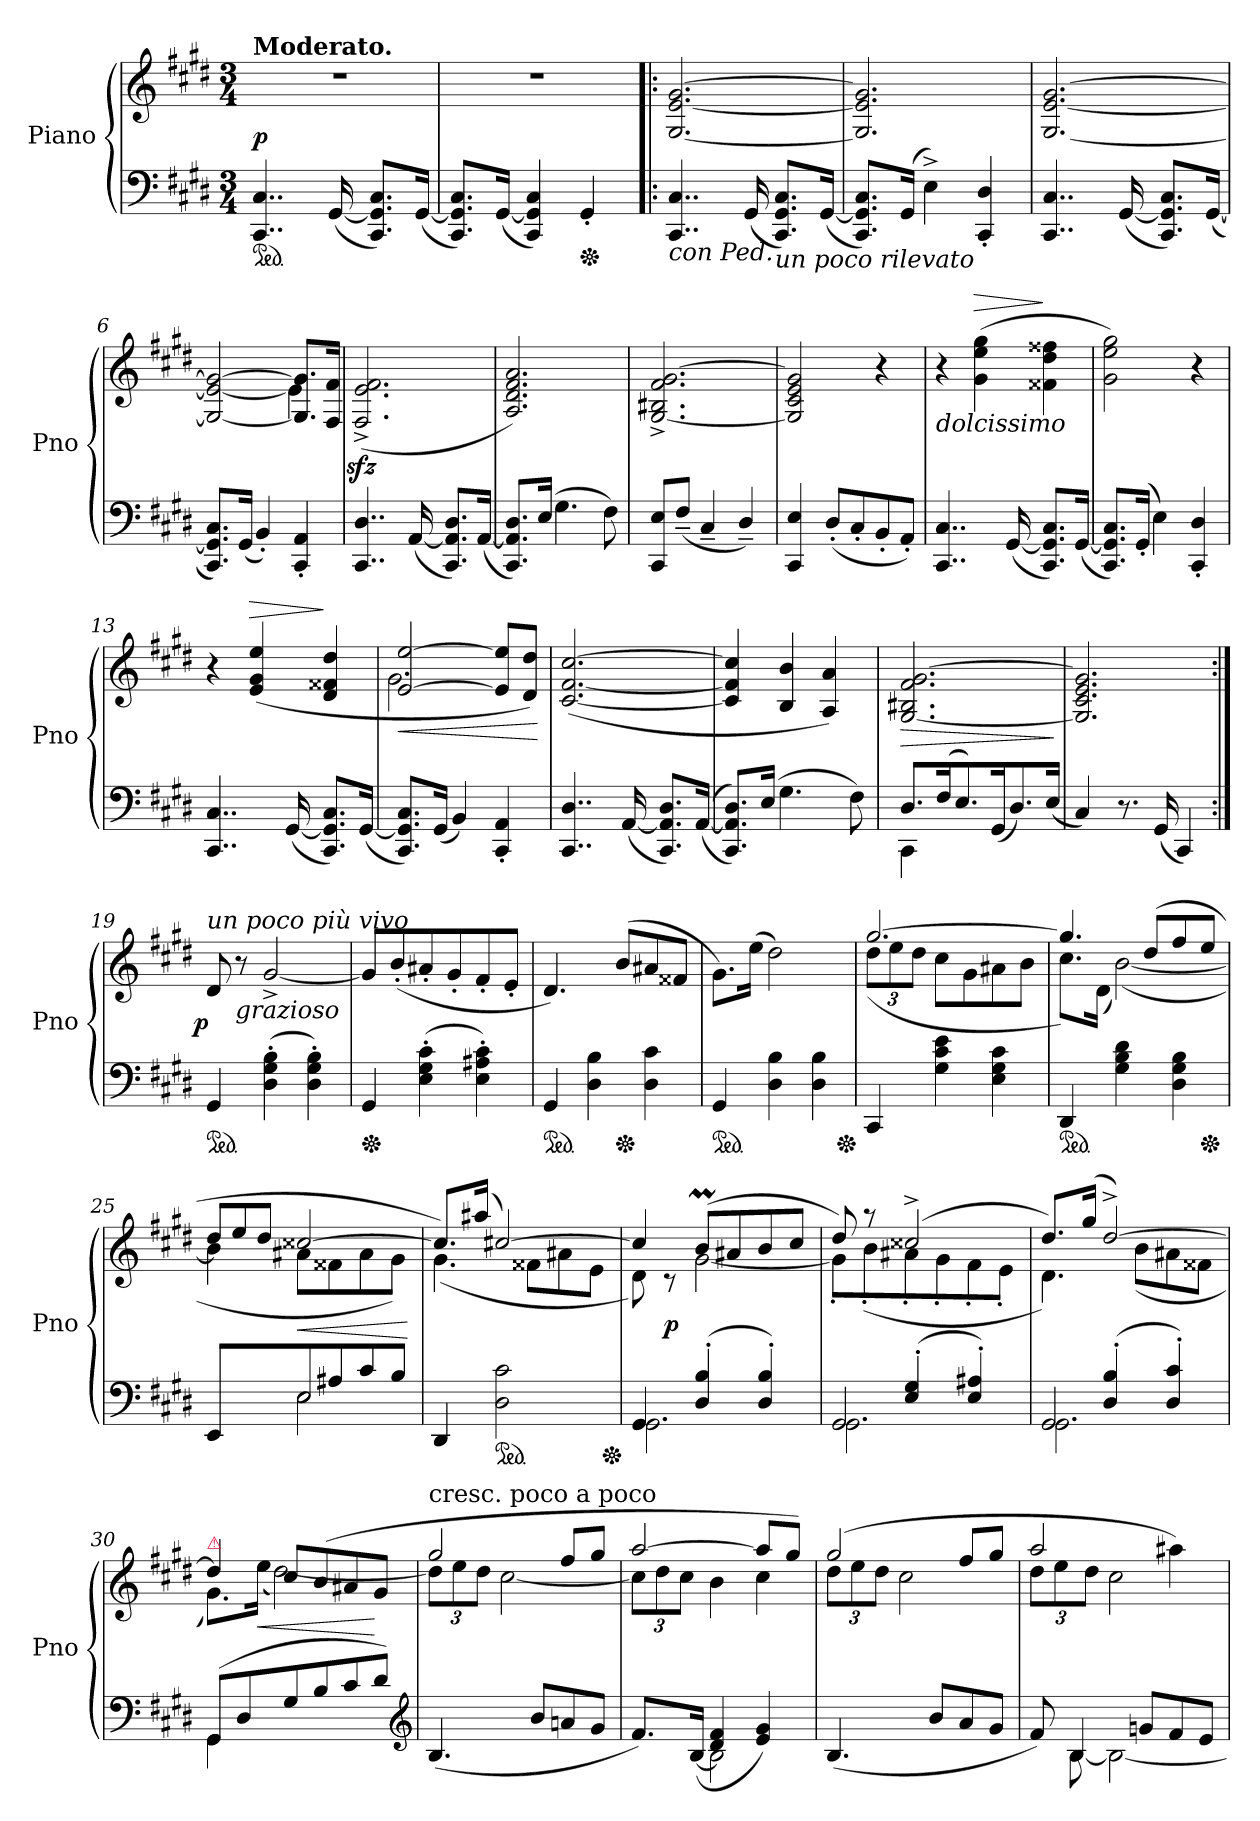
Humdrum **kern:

**kern	**kern	**dynam
*part1	*part1	*part1
*staff2	*staff1	*staff1/2
*I"Piano	*	*
*I'Pno	*	*
*clefF4	*clefG2	*
*k[f#c#g#d#]	*k[f#c#g#d#]	*
*c#:	*c#:	*
*M3/4	*M3/4	*
=1	=1	=1
!	!LO:TX:a:B:t=Moderato.	!
*ped	*	*
4..CC#/ 4..C#/	2.r	p
([16GG#/	.	.
8.CC#/ 8.GG#]/ 8.C#/L)	.	.
([16GG#/Jk	.	.
=2	=2	=2
8.CC#/ 8.GG#]/ 8.C#/L)	2.r	.
([16GG#/Jk	.	.
4CC#/ 4GG#]/ 4C#/)	.	.
*Xped	*	*
4GG#'/	.	.
=3!|:	=3!|:	=3!|:
!LO:TX:b:i:t=con Ped.	!	!
4..CC#/ 4..C#/	[2.G#/ [2.e/ [2.g#/	.
(16GG#/	.	.
!LO:TX:b:i:t=un poco rilevato	!	!
8.CC#/ 8.GG#/ 8.C#/L)	.	.
([16GG#/Jk	.	.
=4	=4	=4
8.CC#/ 8.GG#]/ 8.C#/L)	2.G#]/ 2.e]/ 2.g#]/	.
(16GG#/Jk	.	.
4E^\)	.	.
4CC#'/ 4D#'/	.	.
=5	=5	=5
4..CC#/ 4..C#/	[2.G#/ [2.e/ [2.g#/	.
([16GG#/	.	.
8.CC#/ 8.GG#]/ 8.C#/L)	.	.
([16GG#/Jk	.	.
=6	=6	=6
*	*^	*
8.CC#/ 8.GG#]/ 8.C#/L)	2G#_/ 2e_/ 2g#_/	2ryy	.
(16GG#/Jk	.	.	.
4BB'/)	.	.	.
4CC#'/ 4AA'/	8.G#]/ 8.g#]/L	4e\]	.
.	16F#/ 16f#/Jk	.	.
*	*v	*v	*
=7	=7	=7
!	!LO:DY:t=poco %s	!
4..CC#/ 4..D#/	(>2.F#zz>^/ 2.ezz>^/ 2.f#zz>^/	.
([16AA/	.	.
8.CC#/ 8.AA]/ 8.D#/L)	.	.
([16AA/Jk	.	.
=8	=8	=8
8.CC#/ 8.AA]/ 8.D#/L)	2.A/ 2.d#/ 2.f#/ 2.a/)	.
(16E/Jk	.	.
4.G#\	.	.
8F#\)	.	.
=9	=9	=9
8CC#/ 8E/L	[2.G#^/ 2.B#X^/ 2.f#^/ [2.g#^/	.
(8F#~/J	.	.
4C#~/	.	.
4D#~/)	.	.
=10	=10	=10
4CC#/ 4E/	2G#]/ 2c#/ 2e/ 2g#]/	.
(8D#'/L	.	.
8C#'/	.	.
8BB'/	4r	.
8AA'/J)	.	.
=11	=11	=11
!	!LO:TX:b:i:t=dolcissimo	!
4..CC#/ 4..C#/	4r	.
!	!	!LO:HP:a
.	(4g#\ 4ee\ 4gg#\	>
([16GG#/	.	.
8.CC#/ 8.GG#]/ 8.C#/L)	4f##X\ 4dd#\ 4ff##X\	]
([16GG#/Jk	.	.
=12	=12	=12
8.CC#/ 8.GG#]/ 8.C#/L)	2g#\ 2ee\ 2gg#\)	.
(<16GG#'/Jk	.	.
4E\)	.	.
4CC#'/ 4D#'/	4r	.
=13	=13	=13
4..CC#/ 4..C#/	4r	.
!	!	!LO:HP:a
.	(>4e/ 4g#/ 4ee/	>
([16GG#/	.	.
8.CC#/ 8.GG#]/ 8.C#/L)	4d#/ 4f##X/ 4dd#/	]
([16GG#/Jk	.	.
=14	=14	=14
*	*^	*
!	!	!	!LO:HP:b
8.CC#/ 8.GG#]/ 8.C#/L)	[2e/ [2ee/	2.g#\	<
(16GG#/Jk	.	.	.
4BB/)	.	.	.
4CC#'/ 4AA'/	8e]/ 8ee]/L	.	.
.	8d#/ 8dd#/J)	.	.
*	*v	*v	*
.	.	[
=15	=15	=15
4..CC#/ 4..D#/	(>[2.c#/ [2.f#/ [2.cc#/	.
([16AA/	.	.
8.CC#/ 8.AA]/ 8.D#/L)	.	.
(<(>[16AA/Jk	.	.
=16	=16	=16
8.CC#/ 8.AA]/ 8.D#/L))	4c#]/ 4f#]/ 4cc#]/	.
(16E/Jk	.	.
4.G#\	4B/ 4b/	.
.	4A/ 4a/)	.
8F#\)	.	.
=17	=17	=17
*^	*	*
!	!	!	!LO:HP:b
8.D#/L	4CC#\	[2.G#/ 2.B#X/ 2.f#/ [2.g#/	>
(<16F#/K	.	.	.
8.E/)	2ryy	.	.
(16GG#/K	.	.	.
8.D#/)	.	.	.
(16E/Jk	.	.	.
*v	*v	*	*
.	.	]
=18	=18	=18
4C#/)	2.G#]/ 2.c#/ 2.e/ 2.g#]/	.
8.r	.	.
(16GG#/	.	.
4CC#/)	.	.
=19:|!	=19:|!	=19:|!
!	!LO:TX:a:i:t=un poco più vivo	!
!	!	!LO:DY:rj
*ped	*	*
4GG#/	8d#/	p
!	!LO:TX:b:i:t=grazioso	!
.	8r	.
(4D#'\ 4G#'\ 4B'\	[2g#^/	.
4D#'\ 4G#'\ 4B'\)	.	.
=20	=20	=20
*Xped	*	*
4GG#/	8g#/L]	.
.	(8b'/	.
(4E'\ 4G#'\ 4c#'\	8a#X'/	.
.	8g#'/	.
4E'\ 4A#X'\ 4c#'\)	8f#'/	.
.	8e'/J	.
=21	=21	=21
*ped	*	*
4GG#/	4.d#/)	.
4D#\ 4B\	.	.
*Xped	*	*
.	(<8b/L	.
4D#\ 4c#\	8a#X/	.
.	8f##X/J	.
=22	=22	=22
*ped	*	*
4GG#/	8.g#\L)	.
.	(16ee\Jk	.
4D#\ 4B\	2dd#\)	.
4D#\ 4B\	.	.
*Xped	*	*
=23	=23	=23
*	*^	*
4CC#/	[2.gg#/	(12dd#\L	.
.	.	12ee\	.
.	.	12dd#\J	.
4G#\ 4c#\ 4e\	.	8cc#\L	.
.	.	8g#\	.
4E\ 4G#\ 4c#\	.	8a#X\	.
.	.	8b\J	.
=24	=24	=24	=24
*ped	*	*	*
4DD#/	4.gg#/]	8.cc#\L)	.
.	.	(>16d#\Jk	.
4G#\ 4B\ 4d#\	.	([2b\)	.
.	(8dd#/L	.	.
4D#\ 4G#\ 4B\	8ff#/	.	.
*Xped	*	*	*
.	8ee/J	.	.
=25	=25	=25	=25
*^	*	*	*
*	*	*Xtuplet	*	*
4EE/	4ryy	12dd#/L	4b\]	.
.	.	12ee/	.	.
.	.	12dd#/J	.	.
!LO:N:vis=2	!	!	!	!LO:HP:b
8E/	2E\	[2cc##X/	8a#X\L	<
8A#X/	.	.	8f##X\	.
8c#/	.	.	8a#\	.
8B/J	.	.	8g#\J)	.
*v	*v	*	*	*
*	*v	*v	*
.	.	[
=26	=26	=26
*	*^	*
4DD#/	8.cc##/L])	(4.g#\	.
.	(16aa#X/Jk	.	.
*ped	*	*	*
2D#\ 2c#\	[2cc#X/)	.	.
.	.	8f##X\L	.
.	.	8a#X\	.
.	.	8e\J	.
*Xped	*	*	*
=27	=27	=27	=27
!LO:N:vis=2	!	!	!
*^	*	*	*
4GG#/	2.GG#\	4cc#/]	8d#\)	.
.	.	.	8rc	p
(4D#'/ 4B'/	.	(8bM/L	[2g#\	.
.	.	8a#X/	.	.
4D#'/ 4B'/)	.	8b/	.	.
.	.	8cc#/J	.	.
=28	=28	=28	=28	=28
!LO:N:vis=2	!	!	!	!
4GG#/	2.GG#\	8dd#/)	8g#'\L]	.
.	.	8raa	(8b'\	.
(4E'/ 4G#'/	.	(2cc##X^/	8a#X'\	.
.	.	.	8g#'\	.
4E'/ 4A#X'/)	.	.	8f#'\	.
.	.	.	8e'\J	.
=29	=29	=29	=29	=29
!LO:N:vis=2	!	!	!	!
4GG#/	2.GG#\	8.dd#/L)	4.d#\)	.
.	.	(16gg#/Jk	.	.
(4D#'/ 4B'/	.	[2dd#^/)	.	.
.	.	.	(8b\L	.
4D#'/ 4c#'/)	.	.	8a#X\	.
.	.	.	8f##X\J	.
=30	=30	=30	=30	=30
!	!	!LO:TX:a:color=crimson:t=⚠	!	!
(<8GG#/L	4GG#\	4dd#/]	8.g#\L)	.
8D#/	.	.	.	.
!	!	!	!	!LO:HP:b
.	.	.	(>16ee\Jk	<
8G#/	2ryy	8cc#/L	[2dd#\)	.
8B/	.	(<8b/	.	.
8c#/	.	8a#X/	.	.
8d#/J)	.	8g#/J	.	[
*v	*v	*	*	*
*clefG2	*	*	*
=31	=31	=31	=31
*	*	*tuplet	*
!	!LO:TX:t=cresc. poco a poco	!	!
(4.B/	(2gg#/	12dd#\L])	.
.	.	12ee\	.
.	.	12dd#\J	.
.	.	[2cc#\	.
8b/L	.	.	.
8an/	8ff#/L	.	.
8g#/J	8gg#/J	.	.
=32	=32	=32	=32
*^	*	*	*
8.f#/L)	4ryy	[2aa/	12cc#\L]	.
.	.	.	12dd#\	.
.	.	.	12cc#\J	.
(>[16B/Jk	.	.	.	.
4d#/ 4f#/	2B\]	.	4b\	.
4e/ 4g#/)	.	8aa/L]	4cc#\	.
.	.	8gg#/J)	.	.
*v	*v	*	*	*
=33	=33	=33	=33
(4.B/	(2gg#/	12dd#\L	.
.	.	12ee\	.
.	.	12dd#\J	.
.	.	2cc#\	.
8b/L	.	.	.
8a/	8ff#/L	.	.
8g#/J	8gg#/J	.	.
=34	=34	=34	=34
*^	*	*	*
8f#/)	8ryy	2aa/	12dd#\L	.
.	.	.	12ee\	.
4B/	[8B\	.	.	.
.	.	.	12dd#\J	.
.	2B\_	.	2cc#\	.
8gn/L	.	.	.	.
8f#/	.	4aa#X\)	.	.
8e/J	.	.	.	.
*v	*v	*	*	*
*	*v	*v	*
=	=	=
*-	*-	*-
